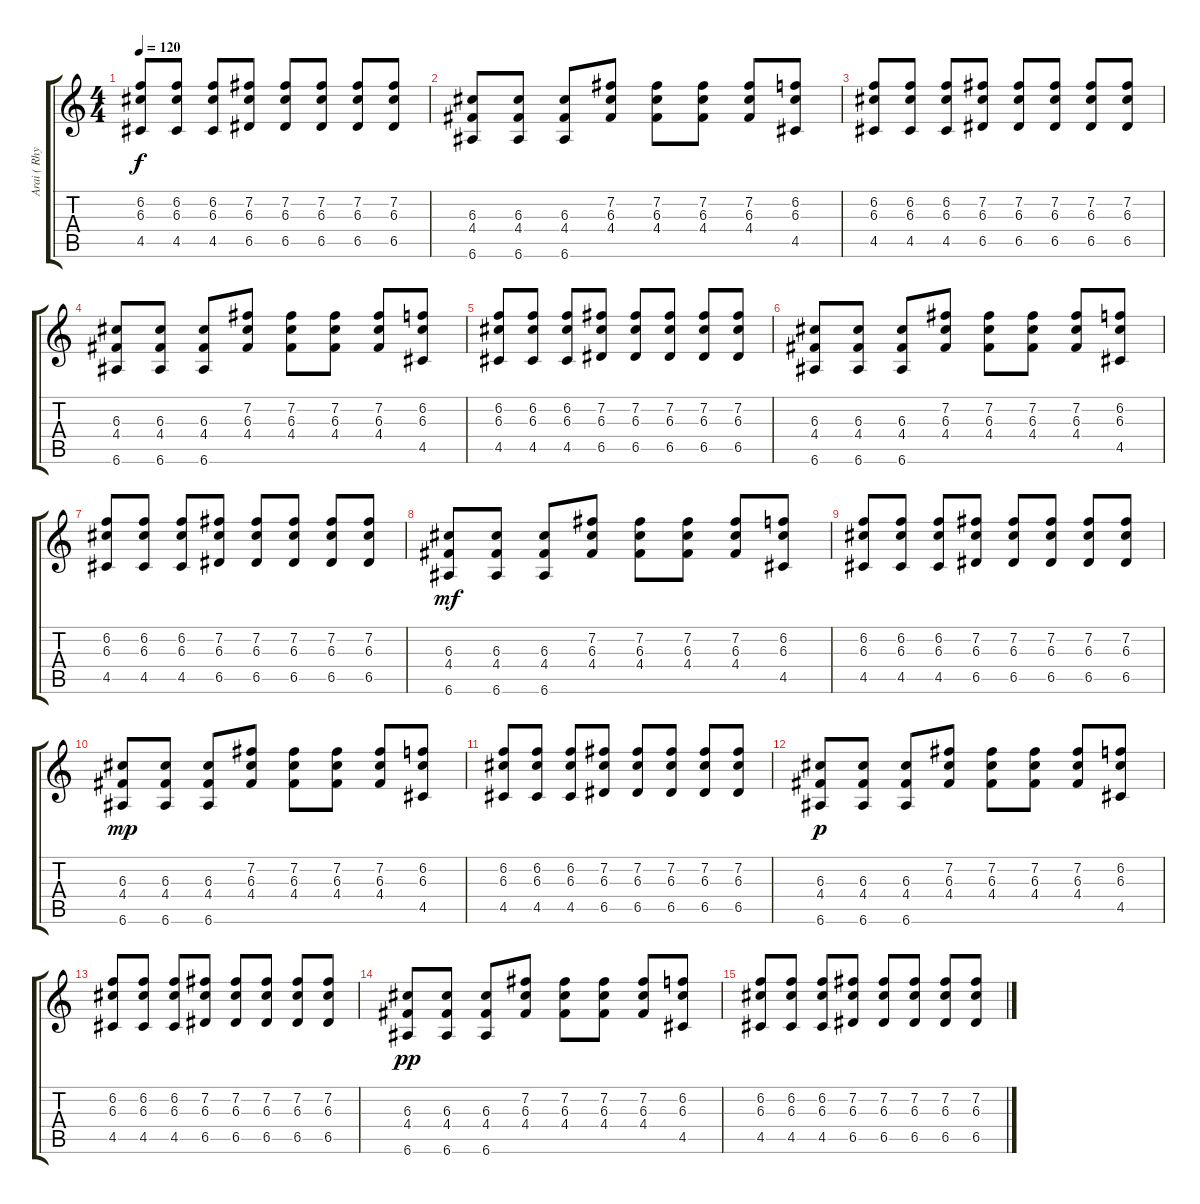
\track ("Arai ( Rhythm Guitar )" "Arai ( Rhy") {instrument electricguitarclean}
\staff {score tabs}
\tuning (E4 B3 G3 D3 A2 E2) {hide}
\ts (4 4)
\tempo 120
\clef g2
\ks c
(6.2 6.3 4.5).8{dy f} (6.2 6.3 4.5).8 (6.2 6.3 4.5).8 (7.2 6.3 6.5).8 (7.2 6.3 6.5).8 (7.2 6.3 6.5).8 (7.2 6.3 6.5).8 (7.2 6.3 6.5).8 |
(6.3 4.4 6.6).8 (6.3 4.4 6.6).8 (6.3 4.4 6.6).8 (7.2 6.3 4.4).8 (7.2 6.3 4.4).8 (7.2 6.3 4.4).8 (7.2 6.3 4.4).8 (6.2 6.3 4.5).8 |
(6.2 6.3 4.5).8 (6.2 6.3 4.5).8 (6.2 6.3 4.5).8 (7.2 6.3 6.5).8 (7.2 6.3 6.5).8 (7.2 6.3 6.5).8 (7.2 6.3 6.5).8 (7.2 6.3 6.5).8 |
(6.3 4.4 6.6).8 (6.3 4.4 6.6).8 (6.3 4.4 6.6).8 (7.2 6.3 4.4).8 (7.2 6.3 4.4).8 (7.2 6.3 4.4).8 (7.2 6.3 4.4).8 (6.2 6.3 4.5).8 |
(6.2 6.3 4.5).8 (6.2 6.3 4.5).8 (6.2 6.3 4.5).8 (7.2 6.3 6.5).8 (7.2 6.3 6.5).8 (7.2 6.3 6.5).8 (7.2 6.3 6.5).8 (7.2 6.3 6.5).8 |
(6.3 4.4 6.6).8 (6.3 4.4 6.6).8 (6.3 4.4 6.6).8 (7.2 6.3 4.4).8 (7.2 6.3 4.4).8 (7.2 6.3 4.4).8 (7.2 6.3 4.4).8 (6.2 6.3 4.5).8 |
(6.2 6.3 4.5).8 (6.2 6.3 4.5).8 (6.2 6.3 4.5).8 (7.2 6.3 6.5).8 (7.2 6.3 6.5).8 (7.2 6.3 6.5).8 (7.2 6.3 6.5).8 (7.2 6.3 6.5).8 |
(6.3 4.4 6.6).8{dy mf} (6.3 4.4 6.6).8 (6.3 4.4 6.6).8 (7.2 6.3 4.4).8 (7.2 6.3 4.4).8 (7.2 6.3 4.4).8 (7.2 6.3 4.4).8 (6.2 6.3 4.5).8 |
(6.2 6.3 4.5).8 (6.2 6.3 4.5).8 (6.2 6.3 4.5).8 (7.2 6.3 6.5).8 (7.2 6.3 6.5).8 (7.2 6.3 6.5).8 (7.2 6.3 6.5).8 (7.2 6.3 6.5).8 |
(6.3 4.4 6.6).8{dy mp} (6.3 4.4 6.6).8 (6.3 4.4 6.6).8 (7.2 6.3 4.4).8 (7.2 6.3 4.4).8 (7.2 6.3 4.4).8 (7.2 6.3 4.4).8 (6.2 6.3 4.5).8 |
(6.2 6.3 4.5).8 (6.2 6.3 4.5).8 (6.2 6.3 4.5).8 (7.2 6.3 6.5).8 (7.2 6.3 6.5).8 (7.2 6.3 6.5).8 (7.2 6.3 6.5).8 (7.2 6.3 6.5).8 |
(6.3 4.4 6.6).8{dy p} (6.3 4.4 6.6).8 (6.3 4.4 6.6).8 (7.2 6.3 4.4).8 (7.2 6.3 4.4).8 (7.2 6.3 4.4).8 (7.2 6.3 4.4).8 (6.2 6.3 4.5).8 |
(6.2 6.3 4.5).8 (6.2 6.3 4.5).8 (6.2 6.3 4.5).8 (7.2 6.3 6.5).8 (7.2 6.3 6.5).8 (7.2 6.3 6.5).8 (7.2 6.3 6.5).8 (7.2 6.3 6.5).8 |
(6.3 4.4 6.6).8{dy pp} (6.3 4.4 6.6).8 (6.3 4.4 6.6).8 (7.2 6.3 4.4).8 (7.2 6.3 4.4).8 (7.2 6.3 4.4).8 (7.2 6.3 4.4).8 (6.2 6.3 4.5).8 |
(6.2 6.3 4.5).8 (6.2 6.3 4.5).8 (6.2 6.3 4.5).8 (7.2 6.3 6.5).8 (7.2 6.3 6.5).8 (7.2 6.3 6.5).8 (7.2 6.3 6.5).8 (7.2 6.3 6.5).8
